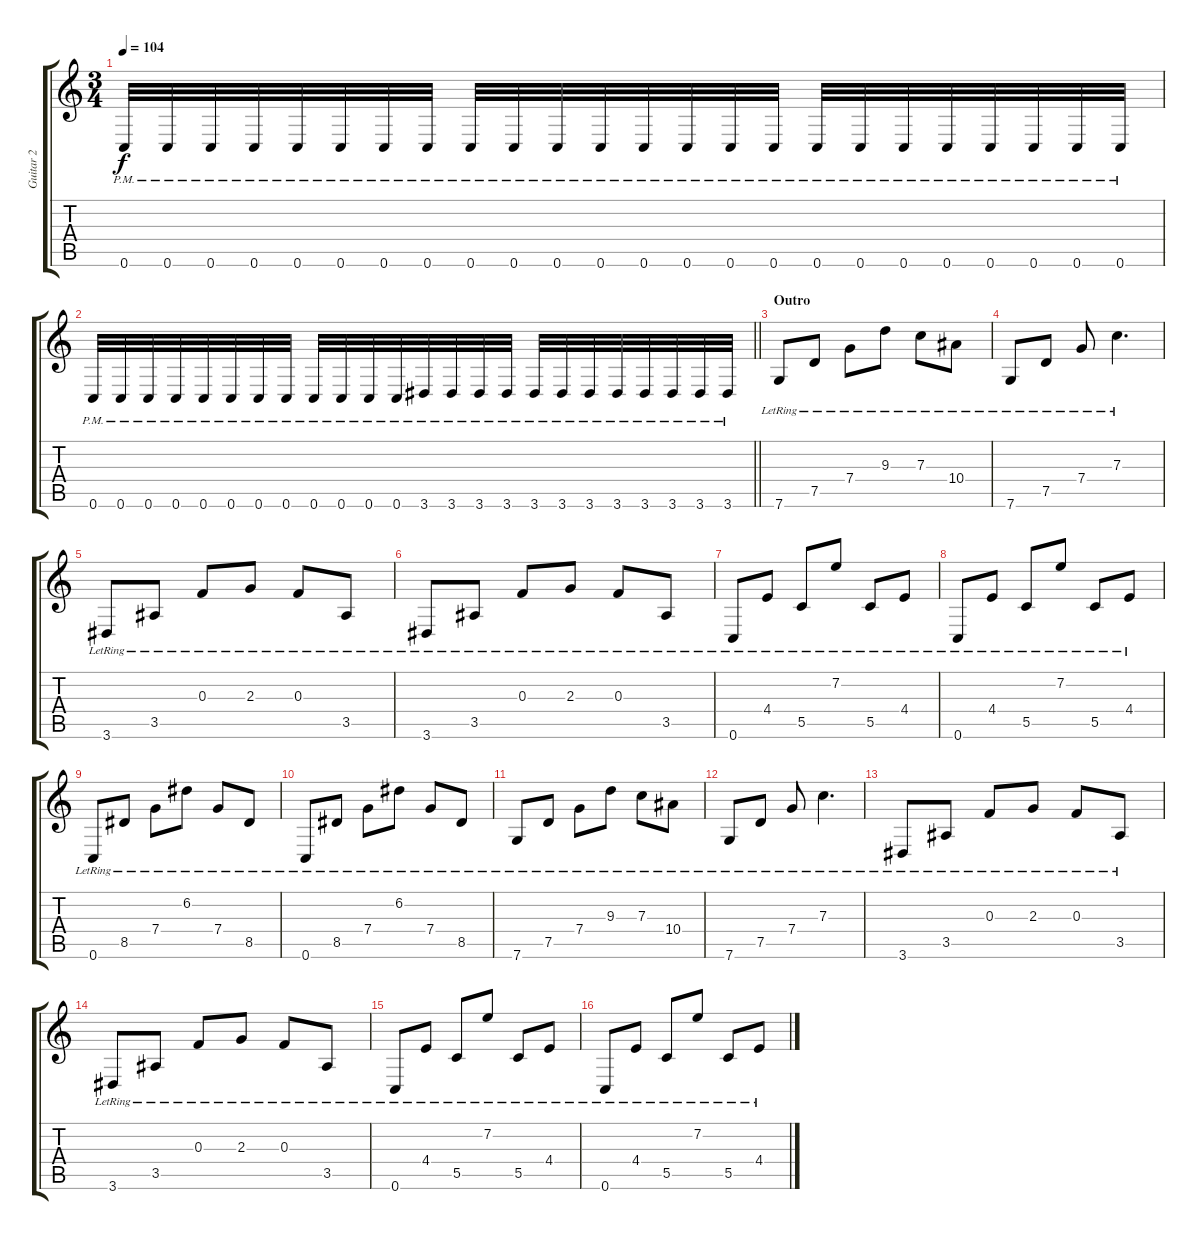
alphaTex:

\track ("Guitar 2" "Guitar 2") {instrument distortionguitar}
\staff {score tabs}
\tuning (D4 A3 F3 C3 G2 C2) {hide}
\ts (3 4)
\tempo 104
\clef g2
\ks c
0.6{pm}.32{dy f} 0.6{pm}.32 0.6{pm}.32 0.6{pm}.32 0.6{pm}.32 0.6{pm}.32 0.6{pm}.32 0.6{pm}.32 0.6{pm}.32 0.6{pm}.32 0.6{pm}.32 0.6{pm}.32 0.6{pm}.32 0.6{pm}.32 0.6{pm}.32 0.6{pm}.32 0.6{pm}.32 0.6{pm}.32 0.6{pm}.32 0.6{pm}.32 0.6{pm}.32 0.6{pm}.32 0.6{pm}.32 0.6{pm}.32 |
\barLineRight lightlight
0.6{pm}.32 0.6{pm}.32 0.6{pm}.32 0.6{pm}.32 0.6{pm}.32 0.6{pm}.32 0.6{pm}.32 0.6{pm}.32 0.6{pm}.32 0.6{pm}.32 0.6{pm}.32 0.6{pm}.32 3.6{pm}.32 3.6{pm}.32 3.6{pm}.32 3.6{pm}.32 3.6{pm}.32 3.6{pm}.32 3.6{pm}.32 3.6{pm}.32 3.6{pm}.32 3.6{pm}.32 3.6{pm}.32 3.6{pm}.32 |
\section ("" "Outro")
7.6{lr}.8{volume 6 instrument electricguitarclean} 7.5{lr}.8 7.4{lr}.8 9.3{lr}.8 7.3{lr}.8 10.4{lr}.8 |
7.6{lr}.8 7.5{lr}.8 7.4{lr}.8 7.3{lr}.4{d} |
3.6{lr}.8 3.5{lr}.8 0.3{lr}.8 2.3{lr}.8 0.3{lr}.8 3.5{lr}.8 |
3.6{lr}.8 3.5{lr}.8 0.3{lr}.8 2.3{lr}.8 0.3{lr}.8 3.5{lr}.8 |
0.6{lr}.8{volume 5} 4.4{lr}.8 5.5{lr}.8 7.2{lr}.8 5.5{lr}.8 4.4{lr}.8 |
0.6{lr}.8 4.4{lr}.8 5.5{lr}.8 7.2{lr}.8 5.5{lr}.8 4.4{lr}.8 |
0.6{lr}.8 8.5{lr}.8 7.4{lr}.8 6.2{lr}.8 7.4{lr}.8 8.5{lr}.8 |
0.6{lr}.8 8.5{lr}.8 7.4{lr}.8 6.2{lr}.8 7.4{lr}.8 8.5{lr}.8 |
7.6{lr}.8{volume 4} 7.5{lr}.8 7.4{lr}.8 9.3{lr}.8 7.3{lr}.8 10.4{lr}.8 |
7.6{lr}.8 7.5{lr}.8 7.4{lr}.8 7.3{lr}.4{d} |
3.6{lr}.8 3.5{lr}.8 0.3{lr}.8 2.3{lr}.8 0.3{lr}.8 3.5{lr}.8 |
3.6{lr}.8 3.5{lr}.8 0.3{lr}.8 2.3{lr}.8 0.3{lr}.8 3.5{lr}.8 |
0.6{lr}.8{volume 3} 4.4{lr}.8 5.5{lr}.8 7.2{lr}.8 5.5{lr}.8 4.4{lr}.8 |
0.6{lr}.8 4.4{lr}.8 5.5{lr}.8 7.2{lr}.8 5.5{lr}.8 4.4{lr}.8
